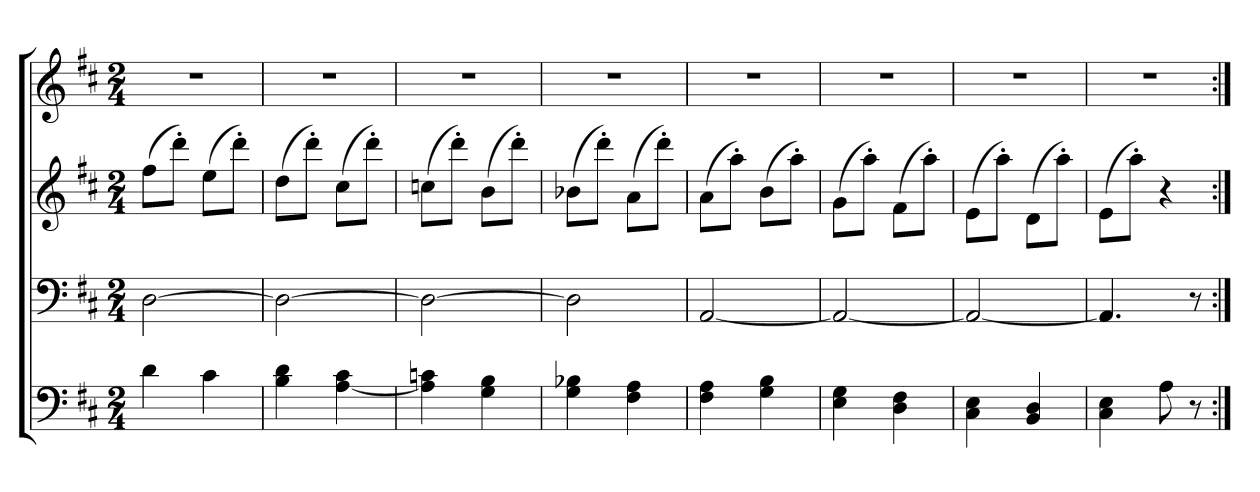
**kern	**kern	**kern	**kern
*part4	*part3	*part2	*part1
*staff4	*staff3	*staff2	*staff1
*clefF4	*clefF4	*clefG2	*clefG2
*k[f#c#]	*k[f#c#]	*k[f#c#]	*k[f#c#]
*D:	*D:	*D:	*D:
*M2/4	*M2/4	*M2/4	*M2/4
=	=	=	=
4d	[2D	(8ff#L	2r
.	.	8ddd'J)	.
4c#	.	(8eeL	.
.	.	8ddd'J)	.
=169	=169	=169	=169
4B 4d	2D_	(8ddL	2r
.	.	8ddd'J)	.
[4A 4c#	.	(8cc#L	.
.	.	8ddd'J)	.
=170	=170	=170	=170
4A] 4cn	2D_	(8ccnL	2r
.	.	8ddd'J)	.
4G 4B	.	(8bL	.
.	.	8ddd'J)	.
=171	=171	=171	=171
4G 4B-X	2D]	(8b-XL	2r
.	.	8ddd'J)	.
4F# 4A	.	(8aL	.
.	.	8ddd'J)	.
=172	=172	=172	=172
4F# 4A	[2AA	(8aL	2r
.	.	8aa'J)	.
4G 4B	.	(8bL	.
.	.	8aa'J)	.
=173	=173	=173	=173
4E 4G	2AA_	(8gL	2r
.	.	8aa'J)	.
4D 4F#	.	(8f#L	.
.	.	8aa'J)	.
=174	=174	=174	=174
4C# 4E	2AA_	(8eL	2r
.	.	8aa'J)	.
4BB 4D	.	(8dL	.
.	.	8aa'J)	.
=175	=175	=175	=175
4C# 4E	4.AA]	(8eL	2r
.	.	8aa'J)	.
8A	.	4r	.
8r	8r	.	.
=:|!	=:|!	=:|!	=:|!
*-	*-	*-	*-
